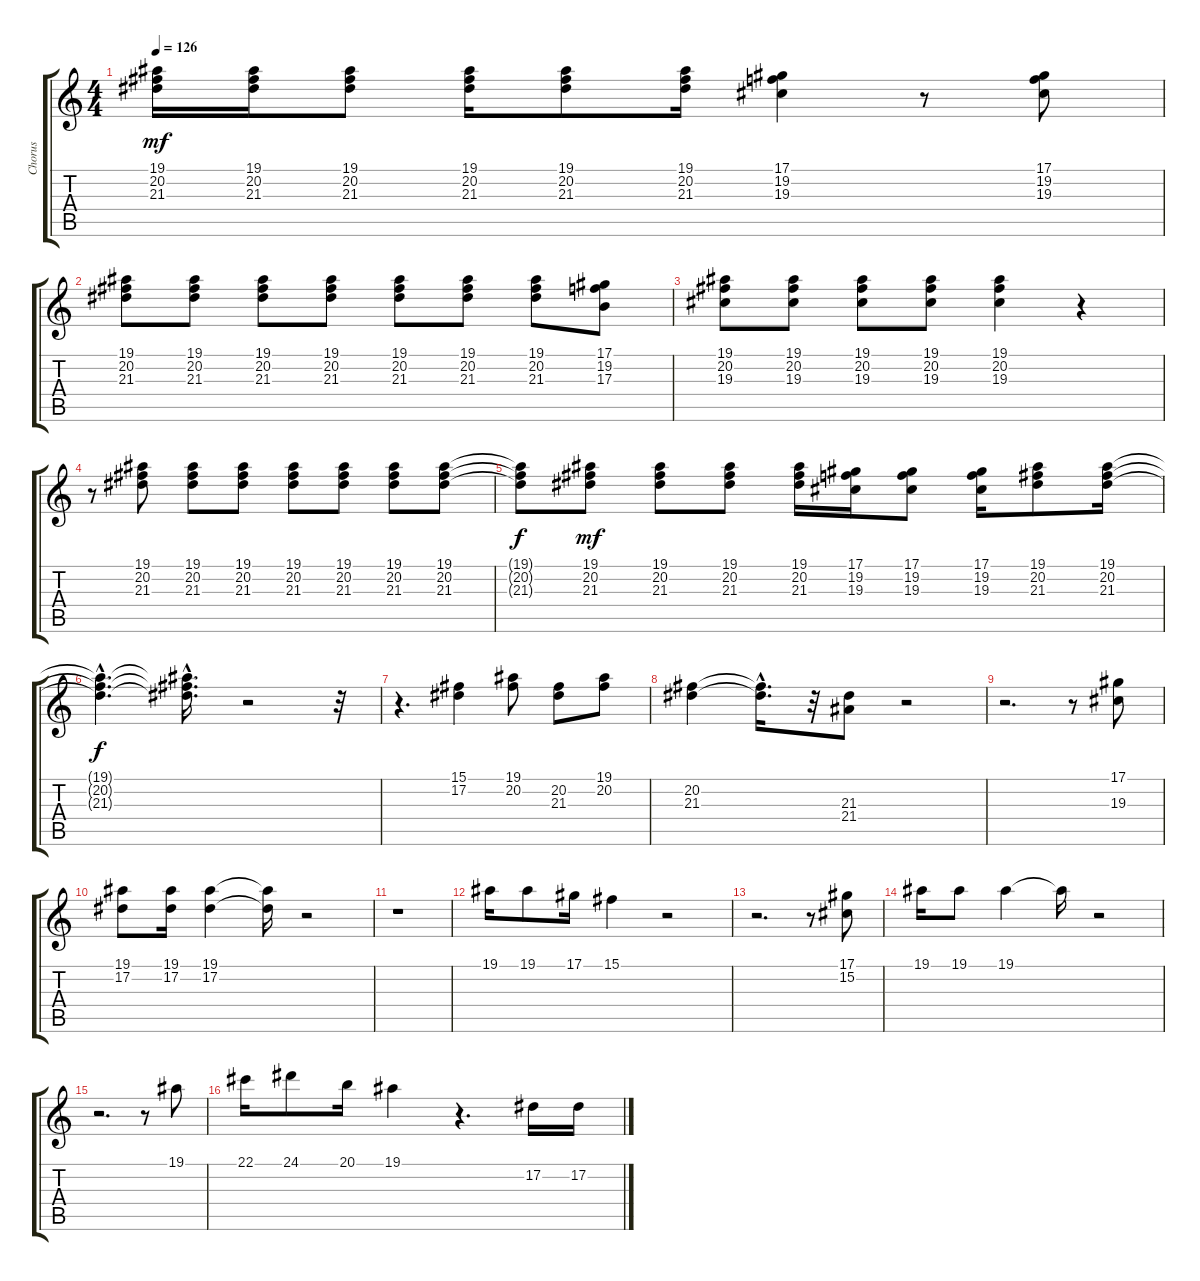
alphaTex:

\track ("Chorus                              " "Chorus    ") {instrument clarinet}
\staff {score tabs}
\tuning (Eb4 Bb3 Gb3 Db3 Ab2 Eb2) {hide}
\ts (4 4)
\tempo 126
\clef g2
\ks c
(19.1 20.2 21.3).16{dy mf} (19.1 20.2 21.3).16 (19.1 20.2 21.3).8 (19.1 20.2 21.3).16 (19.1 20.2 21.3).8 (19.1 20.2 21.3).16 (17.1 19.2 19.3).4 r.8 (17.1 19.2 19.3).8 |
(19.1 20.2 21.3).8 (19.1 20.2 21.3).8 (19.1 20.2 21.3).8 (19.1 20.2 21.3).8 (19.1 20.2 21.3).8 (19.1 20.2 21.3).8 (19.1 20.2 21.3).8 (17.1 19.2 17.3).8 |
(19.1 20.2 19.3).8 (19.1 20.2 19.3).8 (19.1 20.2 19.3).8 (19.1 20.2 19.3).8 (19.1 20.2 19.3).4 r.4 |
r.8 (19.1 20.2 21.3).8 (19.1 20.2 21.3).8 (19.1 20.2 21.3).8 (19.1 20.2 21.3).8 (19.1 20.2 21.3).8 (19.1 20.2 21.3).8 (19.1 20.2 21.3).8 |
(19.1{t} 20.2{t} 21.3{t}).8{dy f} (19.1 20.2 21.3).8{dy mf} (19.1 20.2 21.3).8 (19.1 20.2 21.3).8 (19.1 20.2 21.3).16 (17.1 19.2 19.3).16 (17.1 19.2 19.3).8 (17.1 19.2 19.3).16 (19.1 20.2 21.3).8 (19.1 20.2 21.3).16 |
(19.1{hac t} 20.2{hac t} 21.3{hac t}).4{d dy f} (19.1{hac t} 20.2{hac t} 21.3{hac t}).16{d} r.2 r.32 |
r.4{d} (15.1 17.2).4 (19.1 20.2).8 (20.2 21.3).8 (19.1 20.2).8 |
(20.2 21.3).4 (20.2{hac t} 21.3{hac t}).16{d} r.32 (21.3 21.4).8 r.2 |
r.2{d} r.8 (17.1 19.3).8 |
(19.1 17.2).8 (19.1 17.2).16 (19.1 17.2).4 (19.1{t} 17.2{t}).16 r.2 |
r.1 |
19.1.16 19.1.8 17.1.16 15.1.4 r.2 |
r.2{d} r.8 (17.1 15.2).8 |
19.1.16 19.1.8 19.1.4 19.1{t}.16 r.2 |
r.2{d} r.8 19.1.8 |
22.1.16 24.1.8 20.1.16 19.1.4 r.4{d} 17.2.16 17.2.16
